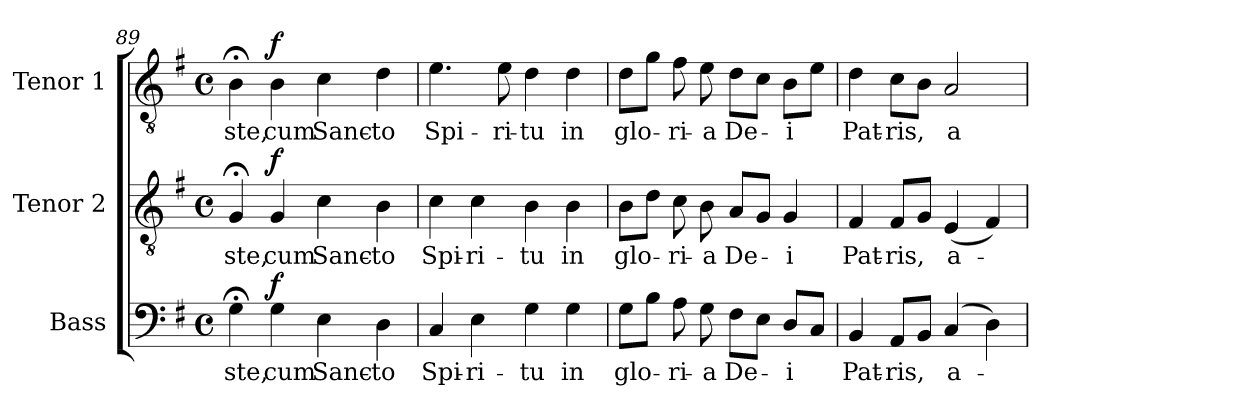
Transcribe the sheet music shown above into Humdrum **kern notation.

**kern	**text	**dynam	**kern	**text	**dynam	**kern	**text	**dynam
*part3	*part3	*part3	*part2	*part2	*part2	*part1	*part1	*part1
*staff3	*staff3	*staff3	*staff2	*staff2	*staff2	*staff1	*staff1	*staff1
*I"Bass	*	*	*I"Tenor 2	*	*	*I"Tenor 1	*	*
*I'B.	*	*	*I'T. 2	*	*	*I'T. 1	*	*
*clefF4	*	*	*clefGv2	*	*	*clefGv2	*	*
*k[f#]	*	*	*k[f#]	*	*	*k[f#]	*	*
*G:	*	*	*G:	*	*	*G:	*	*
*M4/4	*	*	*M4/4	*	*	*M4/4	*	*
*met(c)	*	*	*met(c)	*	*	*met(c)	*	*
=89	=89	=89	=89	=89	=89	=89	=89	=89
!	!LO:LY:b	!	!	!LO:LY:b	!	!	!LO:LY:b	!
4G;<\	-ste,	.	4G;</	-ste,	.	4B;<\	-ste,	.
!	!LO:LY:b	!LO:DY:a	!	!LO:LY:b	!LO:DY:a	!	!LO:LY:b	!LO:DY:a
4G\	cum	f	4G/	cum	f	4B\	cum	f
!	!LO:LY:b	!	!	!LO:LY:b	!	!	!LO:LY:b	!
4E\	Sanc-	.	4c\	Sanc-	.	4c\	Sanc-	.
!	!LO:LY:b	!	!	!LO:LY:b	!	!	!LO:LY:b	!
4D\	-to	.	4B\	-to	.	4d\	-to	.
=90	=90	=90	=90	=90	=90	=90	=90	=90
!	!LO:LY:b	!	!	!LO:LY:b	!	!	!LO:LY:b	!
4C/	Spi-	.	4c\	Spi-	.	4.e\	Spi-	.
!	!LO:LY:b	!	!	!LO:LY:b	!	!	!	!
4E\	-ri-	.	4c\	-ri-	.	.	.	.
!	!	!	!	!	!	!	!LO:LY:b	!
.	.	.	.	.	.	8e\	-ri-	.
!	!LO:LY:b	!	!	!LO:LY:b	!	!	!LO:LY:b	!
4G\	-tu	.	4B\	-tu	.	4d\	-tu	.
!	!LO:LY:b	!	!	!LO:LY:b	!	!	!LO:LY:b	!
4G\	in	.	4B\	in	.	4d\	in	.
!!LO:PB:g=z
=91	=91	=91	=91	=91	=91	=91	=91	=91
!	!LO:LY:b	!	!	!LO:LY:b	!	!	!LO:LY:b	!
8G\L	glo-	.	8B\L	glo-	.	8d\L	glo-	.
8B\J	.	.	8d\J	.	.	8g\J	.	.
!	!LO:LY:b	!	!	!LO:LY:b	!	!	!LO:LY:b	!
8A\	-ri-	.	8c\	-ri-	.	8f#\	-ri-	.
!	!LO:LY:b	!	!	!LO:LY:b	!	!	!LO:LY:b	!
8G\	-a	.	8B\	-a	.	8e\	-a	.
!	!LO:LY:b	!	!	!LO:LY:b	!	!	!LO:LY:b	!
8F#\L	De-	.	8A/L	De-	.	8d\L	De-	.
8E\J	.	.	8G/J	.	.	8c\J	.	.
!	!LO:LY:b	!	!	!LO:LY:b	!	!	!LO:LY:b	!
8D/L	-i	.	4G/	-i	.	8B\L	-i	.
8C/J	.	.	.	.	.	8e\J	.	.
=92	=92	=92	=92	=92	=92	=92	=92	=92
!	!LO:LY:b	!	!	!LO:LY:b	!	!	!LO:LY:b	!
4BB/	Pat-	.	4F#/	Pat-	.	4d\	Pat-	.
!	!LO:LY:b	!	!	!LO:LY:b	!	!	!LO:LY:b	!
8AA/L	-ris,	.	8F#/L	-ris,	.	8c\L	-ris,	.
8BB/J	.	.	8G/J	.	.	8B\J	.	.
!	!LO:LY:b	!	!	!LO:LY:b	!	!	!LO:LY:b	!
(4C/	a-	.	(<4E/	a-	.	2A/	a-	.
4D\)	.	.	4F#/)	.	.	.	.	.
=	=	=	=	=	=	=	=	=
*-	*-	*-	*-	*-	*-	*-	*-	*-
